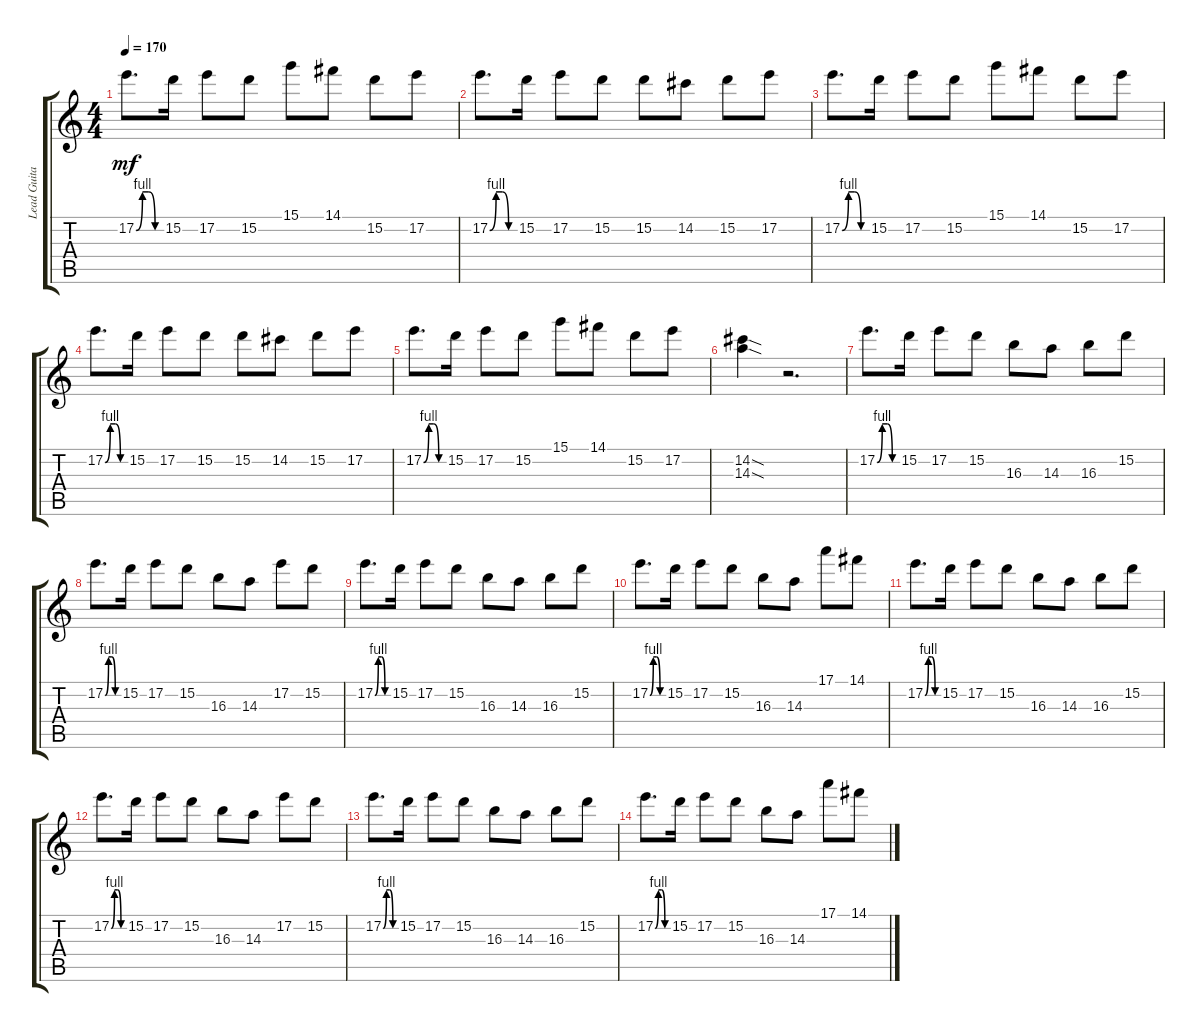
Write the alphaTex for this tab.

\track ("Lead Guitar1" "Lead Guita") {instrument overdrivenguitar}
\staff {score tabs}
\tuning (E4 B3 G3 D3 A2 E2) {hide}
\ts (4 4)
\tempo 170
\clef g2
\ks c
17.2{be (custom 0 0 15 4 30 4 45 0 60 0)}.8{d dy mf} 15.2.16 17.2.8 15.2.8 15.1.8 14.1.8 15.2.8 17.2.8 |
17.2{be (custom 0 0 15 4 30 4 45 0 60 0)}.8{d} 15.2.16 17.2.8 15.2.8 15.2.8 14.2.8 15.2.8 17.2.8 |
17.2{be (custom 0 0 15 4 30 4 45 0 60 0)}.8{d} 15.2.16 17.2.8 15.2.8 15.1.8 14.1.8 15.2.8 17.2.8 |
17.2{be (custom 0 0 15 4 30 4 45 0 60 0)}.8{d} 15.2.16 17.2.8 15.2.8 15.2.8 14.2.8 15.2.8 17.2.8 |
17.2{be (custom 0 0 15 4 30 4 45 0 60 0)}.8{d} 15.2.16 17.2.8 15.2.8 15.1.8 14.1.8 15.2.8 17.2.8 |
(14.2{sod} 14.3{sod}).4 r.2{d} |
17.2{be (custom 0 0 15 4 30 4 45 0 60 0)}.8{d} 15.2.16 17.2.8 15.2.8 16.3.8 14.3.8 16.3.8 15.2.8 |
17.2{be (custom 0 0 15 4 30 4 45 0 60 0)}.8{d} 15.2.16 17.2.8 15.2.8 16.3.8 14.3.8 17.2.8 15.2.8 |
17.2{be (custom 0 0 15 4 30 4 45 0 60 0)}.8{d} 15.2.16 17.2.8 15.2.8 16.3.8 14.3.8 16.3.8 15.2.8 |
17.2{be (custom 0 0 15 4 30 4 45 0 60 0)}.8{d} 15.2.16 17.2.8 15.2.8 16.3.8 14.3.8 17.1.8 14.1.8 |
17.2{be (custom 0 0 15 4 30 4 45 0 60 0)}.8{d} 15.2.16 17.2.8 15.2.8 16.3.8 14.3.8 16.3.8 15.2.8 |
17.2{be (custom 0 0 15 4 30 4 45 0 60 0)}.8{d} 15.2.16 17.2.8 15.2.8 16.3.8 14.3.8 17.2.8 15.2.8 |
17.2{be (custom 0 0 15 4 30 4 45 0 60 0)}.8{d} 15.2.16 17.2.8 15.2.8 16.3.8 14.3.8 16.3.8 15.2.8 |
17.2{be (custom 0 0 15 4 30 4 45 0 60 0)}.8{d} 15.2.16 17.2.8 15.2.8 16.3.8 14.3.8 17.1.8 14.1.8
